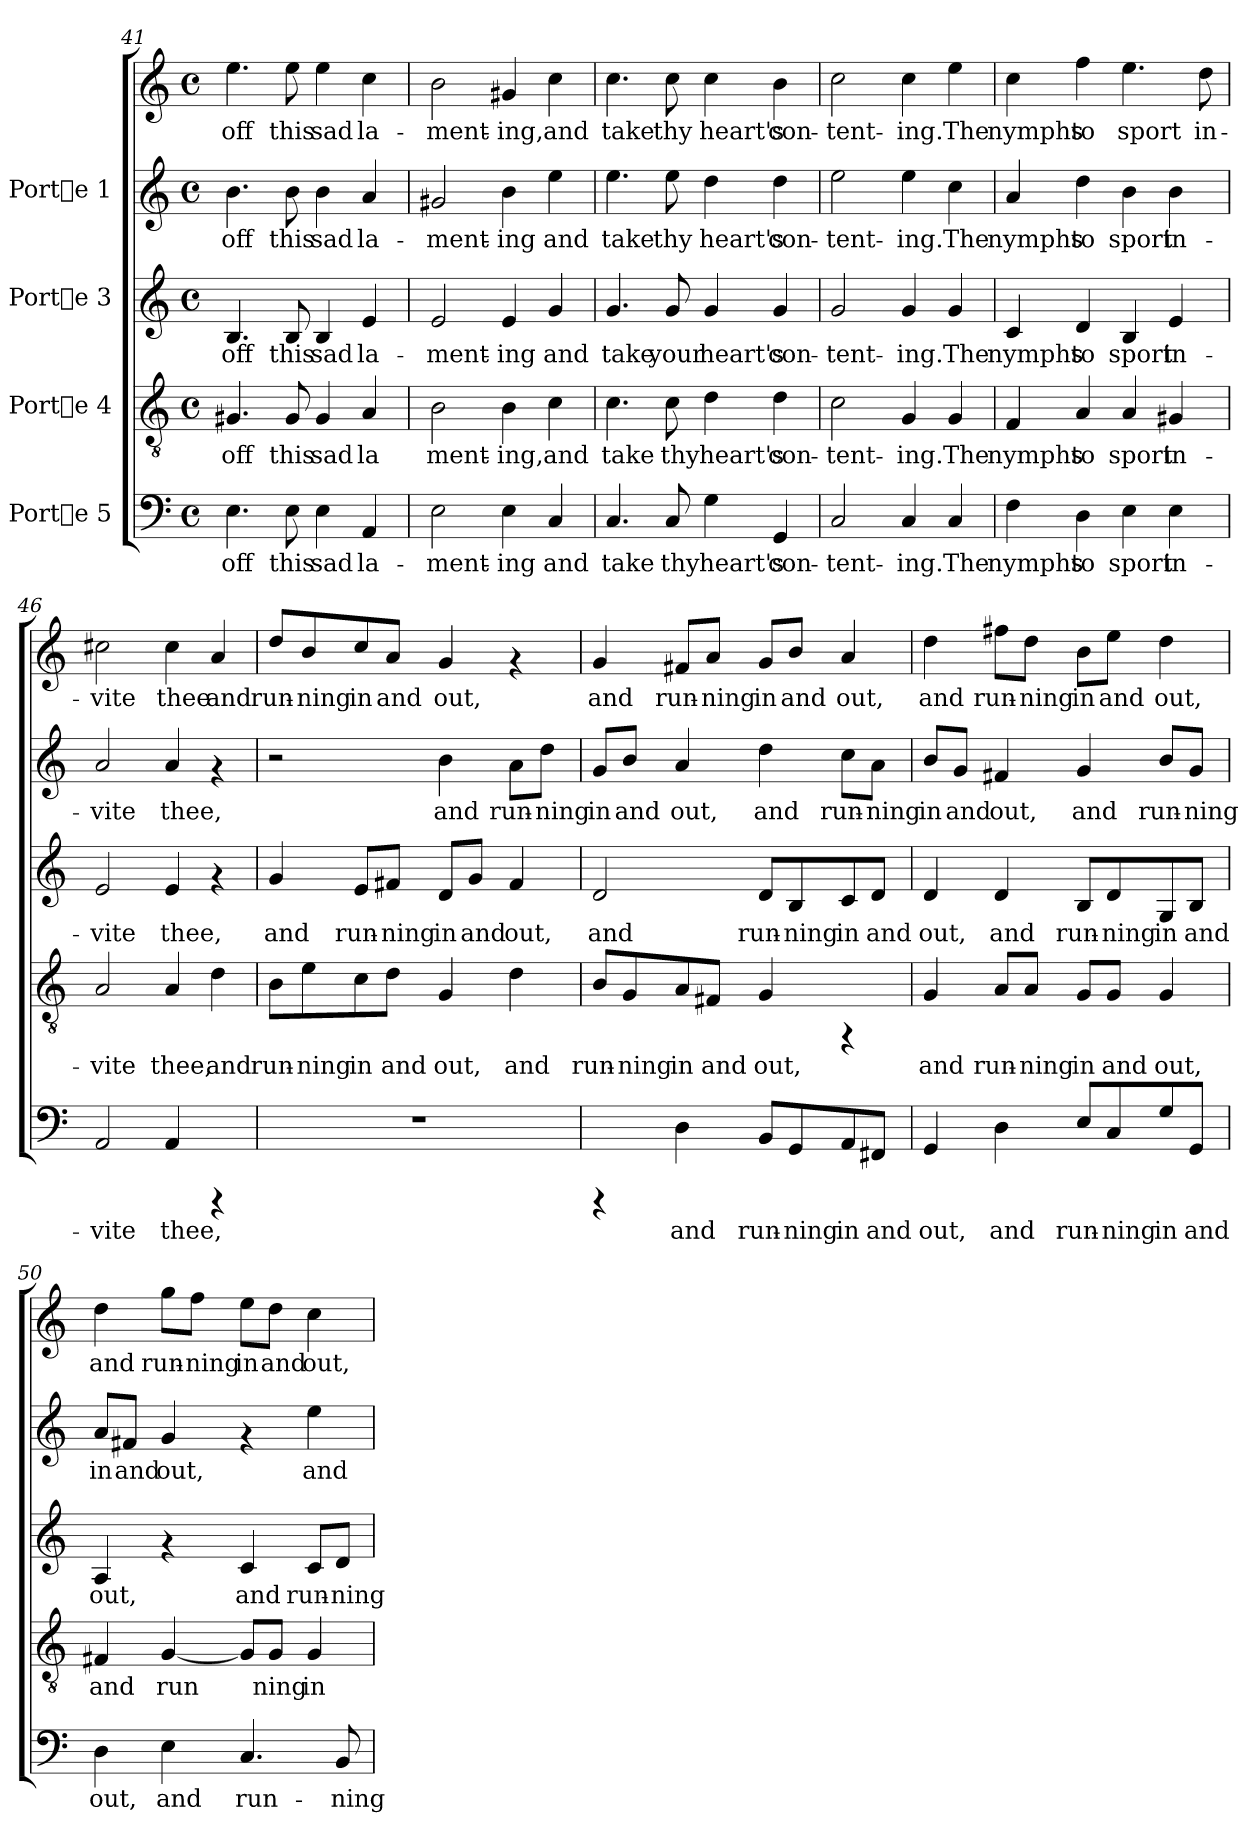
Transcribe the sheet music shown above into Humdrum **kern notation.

**kern	**text	**kern	**text	**kern	**text	**kern	**text	**kern	**text
*part4	*part4	*part3	*part3	*part2	*part2	*part1	*part1	*part1	*part1
*staff5	*staff5	*staff4	*staff4	*staff3	*staff3	*staff2	*staff2	*staff1	*staff1
*I"Porte 5	*	*I"Porte 4	*	*I"Porte 3	*	*I"Porte 1	*	*	*
*clefF4	*	*clefGv2	*	*clefG2	*	*clefG2	*	*clefG2	*
*M4/4	*	*M4/4	*	*M4/4	*	*M4/4	*	*M4/4	*
*met(c)	*	*met(c)	*	*met(c)	*	*met(c)	*	*met(c)	*
=41	=41	=41	=41	=41	=41	=41	=41	=41	=41
!	!LO:LY:b:cj	!	!LO:LY:b:cj	!	!LO:LY:b:cj	!	!LO:LY:b:cj	!	!LO:LY:b:cj
4.E\	off	4.G#X/	off	4.B/	off	4.b\	-off	4.ee\	off
!	!LO:LY:b:cj	!	!LO:LY:b:cj	!	!LO:LY:b:cj	!	!LO:LY:b:cj	!	!LO:LY:b:cj
8E\	this	8G#/	this	8B/	this	8b\	this	8ee\	this
!	!LO:LY:b:cj	!	!LO:LY:b:cj	!	!LO:LY:b:cj	!	!LO:LY:b:cj	!	!LO:LY:b:cj
4E\	sad	4G#/	sad	4B/	sad	4b\	sad	4ee\	sad
!	!LO:LY:b:cj	!	!LO:LY:b:cj	!	!LO:LY:b:cj	!	!LO:LY:b:cj	!	!LO:LY:b:cj
4AA/	la-	4A/	la	4e/	la-	4a/	la-	4cc\	la-
=42	=42	=42	=42	=42	=42	=42	=42	=42	=42
!	!LO:LY:b:cj	!	!LO:LY:b:cj	!	!LO:LY:b:cj	!	!LO:LY:b:cj	!	!LO:LY:b:cj
2E\	-ment-	2B\	ment-	2e/	-ment-	2g#X/	ment-	2b\	-ment-
!	!LO:LY:b:cj	!	!LO:LY:b:cj	!	!LO:LY:b:cj	!	!LO:LY:b:cj	!	!LO:LY:b:cj
4E\	-ing	4B\	-ing,	4e/	-ing	4b\	-ing	4g#X/	-ing,
!	!LO:LY:b:cj	!	!LO:LY:b:cj	!	!LO:LY:b:cj	!	!LO:LY:b:cj	!	!LO:LY:b:cj
4C/	and	4c\	and	4g/	and	4ee\	and	4cc\	and
=43	=43	=43	=43	=43	=43	=43	=43	=43	=43
!	!LO:LY:b:cj	!	!LO:LY:b:cj	!	!LO:LY:b:cj	!	!LO:LY:b:cj	!	!LO:LY:b:cj
4.C/	take	4.c\	take	4.g/	take	4.ee\	-take	4.cc\	take
!	!LO:LY:b:cj	!	!LO:LY:b:cj	!	!LO:LY:b:cj	!	!LO:LY:b:cj	!	!LO:LY:b:cj
8C/	thy	8c\	thy	8g/	your	8ee\	thy	8cc\	thy
!	!LO:LY:b:cj	!	!LO:LY:b:cj	!	!LO:LY:b:cj	!	!LO:LY:b:cj	!	!LO:LY:b:cj
4G\	heart's	4d\	heart's	4g/	heart's	4dd\	heart's	4cc\	heart's
!	!LO:LY:b:cj	!	!LO:LY:b:cj	!	!LO:LY:b:cj	!	!LO:LY:b:cj	!	!LO:LY:b:cj
4GG/	con-	4d\	con-	4g/	con-	4dd\	con-	4b\	con-
=44	=44	=44	=44	=44	=44	=44	=44	=44	=44
!	!LO:LY:b:cj	!	!LO:LY:b:cj	!	!LO:LY:b:cj	!	!LO:LY:b:cj	!	!LO:LY:b:cj
2C/	-tent-	2c\	-tent-	2g/	-tent-	2ee\	tent-	2cc\	-tent-
!	!LO:LY:b:cj	!	!LO:LY:b:cj	!	!LO:LY:b:cj	!	!LO:LY:b:cj	!	!LO:LY:b:cj
4C/	-ing.	4G/	-ing.	4g/	-ing.	4ee\	-ing.	4cc\	-ing.
!	!LO:LY:b:cj	!	!LO:LY:b:cj	!	!LO:LY:b:cj	!	!LO:LY:b:cj	!	!LO:LY:b:cj
4C/	The	4G/	The	4g/	The	4cc\	The	4ee\	The
!!LO:PB:g=z
=45	=45	=45	=45	=45	=45	=45	=45	=45	=45
!	!LO:LY:b:cj	!	!LO:LY:b:cj	!	!LO:LY:b:cj	!	!LO:LY:b:cj	!	!LO:LY:b:cj
4F\	nymphs	4F/	nymphs	4c/	nymphs	4a/	-nymphs	4cc\	nymphs
!	!LO:LY:b:cj	!	!LO:LY:b:cj	!	!LO:LY:b:cj	!	!LO:LY:b:cj	!	!LO:LY:b:cj
4D\	to	4A/	to	4d/	to	4dd\	to	4ff\	to
!	!LO:LY:b:cj	!	!LO:LY:b:cj	!	!LO:LY:b:cj	!	!LO:LY:b:cj	!	!LO:LY:b:cj
4E\	sport	4A/	sport	4B/	sport	4b\	sport	4.ee\	sport
!	!LO:LY:b:cj	!	!LO:LY:b:cj	!	!LO:LY:b:cj	!	!LO:LY:b:cj	!	!
4E\	in-	4G#X/	in-	4e/	in-	4b\	in-	.	.
!	!	!	!	!	!	!	!	!	!LO:LY:b:cj
.	.	.	.	.	.	.	.	8dd\	in-
=46	=46	=46	=46	=46	=46	=46	=46	=46	=46
!	!LO:LY:b:cj	!	!LO:LY:b:cj	!	!LO:LY:b:cj	!	!LO:LY:b:cj	!	!LO:LY:b:cj
2AA/	-vite	2A/	-vite	2e/	-vite	2a/	vite	2cc#X\	-vite
!	!LO:LY:b:cj	!	!LO:LY:b:cj	!	!LO:LY:b:cj	!	!LO:LY:b:cj	!	!LO:LY:b:cj
4AA/	thee,	4A/	thee,	4e/	thee,	4a/	thee,	4cc#\	thee
!	!	!	!LO:LY:b:cj	!	!	!	!	!	!LO:LY:b:cj
4rCCC	.	4d\	and	4rf	.	4rf	.	4a/	and
=47	=47	=47	=47	=47	=47	=47	=47	=47	=47
!	!	!	!LO:LY:b:cj	!	!LO:LY:b:cj	!	!	!	!LO:LY:b:cj
1r	.	8B\L	run-	4g/	and	2r	.	8dd/L	run-
!	!	!	!LO:LY:b:cj	!	!	!	!	!	!LO:LY:b:cj
.	.	8e\	-ning	.	.	.	.	8b/	-ning
!	!	!	!LO:LY:b:cj	!	!LO:LY:b:cj	!	!	!	!LO:LY:b:cj
.	.	8c\	in	8e/L	run-	.	.	8cc/	in
!	!	!	!LO:LY:b:cj	!	!LO:LY:b:cj	!	!	!	!LO:LY:b:cj
.	.	8d\J	and	8f#X/J	-ning	.	.	8a/J	and
!	!	!	!LO:LY:b:cj	!	!LO:LY:b:cj	!	!LO:LY:b:cj	!	!LO:LY:b:cj
.	.	4G/	out,	8d/L	in	4b\	and	4g/	out,
!	!	!	!	!	!LO:LY:b:cj	!	!	!	!
.	.	.	.	8g/J	and	.	.	.	.
!	!	!	!LO:LY:b:cj	!	!LO:LY:b:cj	!	!LO:LY:b:cj	!	!
.	.	4d\	and	4f#/	out,	8a\L	run-	4rf	.
!	!	!	!	!	!	!	!LO:LY:b:cj	!	!
.	.	.	.	.	.	8dd\J	-ning	.	.
!!LO:LB:g=z
=48	=48	=48	=48	=48	=48	=48	=48	=48	=48
!	!	!	!LO:LY:b:cj	!	!LO:LY:b:cj	!	!LO:LY:b:cj	!	!LO:LY:b:cj
4rCCC	.	8B/L	run-	2d/	and	8g/L	in	4g/	and
!	!	!	!LO:LY:b:cj	!	!	!	!LO:LY:b:cj	!	!
.	.	8G/	-ning	.	.	8b/J	and	.	.
!	!LO:LY:b:cj	!	!LO:LY:b:cj	!	!	!	!LO:LY:b:cj	!	!LO:LY:b:cj
4D\	and	8A/	in	.	.	4a/	out,	8f#X/L	run-
!	!	!	!LO:LY:b:cj	!	!	!	!	!	!LO:LY:b:cj
.	.	8F#X/J	and	.	.	.	.	8a/J	-ning
!	!LO:LY:b:cj	!	!LO:LY:b:cj	!	!LO:LY:b:cj	!	!LO:LY:b:cj	!	!LO:LY:b:cj
8BB/L	run-	4G/	out,	8d/L	run-	4dd\	and	8g/L	in
!	!LO:LY:b:cj	!	!	!	!LO:LY:b:cj	!	!	!	!LO:LY:b:cj
8GG/	-ning	.	.	8B/	-ning	.	.	8b/J	and
!	!LO:LY:b:cj	!	!	!	!LO:LY:b:cj	!	!LO:LY:b:cj	!	!LO:LY:b:cj
8AA/	in	4rFF	.	8c/	in	8cc\L	run-	4a/	out,
!	!LO:LY:b:cj	!	!	!	!LO:LY:b:cj	!	!LO:LY:b:cj	!	!
8FF#X/J	and	.	.	8d/J	and	8a\J	-ning	.	.
=49	=49	=49	=49	=49	=49	=49	=49	=49	=49
!	!LO:LY:b:cj	!	!LO:LY:b:cj	!	!LO:LY:b:cj	!	!LO:LY:b:cj	!	!LO:LY:b:cj
4GG/	out,	4G/	and	4d/	out,	8b/L	in	4dd\	and
!	!	!	!	!	!	!	!LO:LY:b:cj	!	!
.	.	.	.	.	.	8g/J	and	.	.
!	!LO:LY:b:cj	!	!LO:LY:b:cj	!	!LO:LY:b:cj	!	!LO:LY:b:cj	!	!LO:LY:b:cj
4D\	and	8A/L	run-	4d/	and	4f#X/	out,	8ff#X\L	run-
!	!	!	!LO:LY:b:cj	!	!	!	!	!	!LO:LY:b:cj
.	.	8A/J	-ning	.	.	.	.	8dd\J	-ning
!	!LO:LY:b:cj	!	!LO:LY:b:cj	!	!LO:LY:b:cj	!	!LO:LY:b:cj	!	!LO:LY:b:cj
8E/L	run-	8G/L	in	8B/L	run-	4g/	and	8b\L	in
!	!LO:LY:b:cj	!	!LO:LY:b:cj	!	!LO:LY:b:cj	!	!	!	!LO:LY:b:cj
8C/	-ning	8G/J	and	8d/	-ning	.	.	8ee\J	and
!	!LO:LY:b:cj	!	!LO:LY:b:cj	!	!LO:LY:b:cj	!	!LO:LY:b:cj	!	!LO:LY:b:cj
8G/	in	4G/	out,	8G/	in	8b/L	run-	4dd\	out,
!	!LO:LY:b:cj	!	!	!	!LO:LY:b:cj	!	!LO:LY:b:cj	!	!
8GG/J	and	.	.	8B/J	and	8g/J	-ning	.	.
=50	=50	=50	=50	=50	=50	=50	=50	=50	=50
!	!LO:LY:b:cj	!	!LO:LY:b:cj	!	!LO:LY:b:cj	!	!LO:LY:b:cj	!	!LO:LY:b:cj
4D\	out,	4F#X/	and	4A/	out,	8a/L	in	4dd\	and
!	!	!	!	!	!	!	!LO:LY:b:cj	!	!
.	.	.	.	.	.	8f#X/J	and	.	.
!	!LO:LY:b:cj	!	!LO:LY:b:cj	!	!	!	!LO:LY:b:cj	!	!LO:LY:b:cj
4E\	and	[<4G/	run-	4rf	.	4g/	out,	8gg\L	run-
!	!	!	!	!	!	!	!	!	!LO:LY:b:cj
.	.	.	.	.	.	.	.	8ff\J	-ning
!	!LO:LY:b:cj	!	!LO:LY:b:cj	!	!LO:LY:b:cj	!	!	!	!LO:LY:b:cj
4.C/	run-	8G/L]	-	4c/	and	4rf	.	8ee\L	in
!	!	!	!LO:LY:b:cj	!	!	!	!	!	!LO:LY:b:cj
.	.	8G/J	ning	.	.	.	.	8dd\J	and
!	!	!	!LO:LY:b:cj	!	!LO:LY:b:cj	!	!LO:LY:b:cj	!	!LO:LY:b:cj
.	.	4G/	in	8c/L	run-	4ee\	and	4cc\	out,
!	!LO:LY:b:cj	!	!	!	!LO:LY:b:cj	!	!	!	!
8BB/	-ning	.	.	8d/J	-ning	.	.	.	.
=	=	=	=	=	=	=	=	=	=
*-	*-	*-	*-	*-	*-	*-	*-	*-	*-
